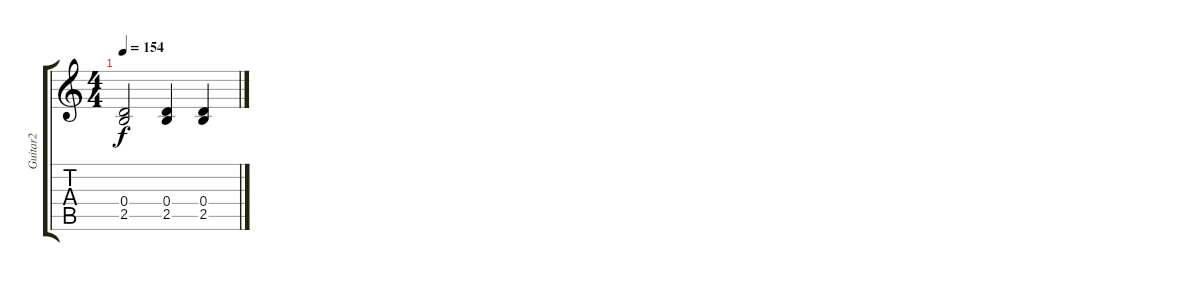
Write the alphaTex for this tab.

\track ("Guitar2" "Guitar2") {instrument distortionguitar}
\staff {score tabs}
\tuning (E4 B3 G3 D3 A2 D2) {hide}
\ts (4 4)
\tempo 154
\clef g2
\ks c
(0.4 2.5).2{dy f} (0.4 2.5).4 (0.4 2.5).4
